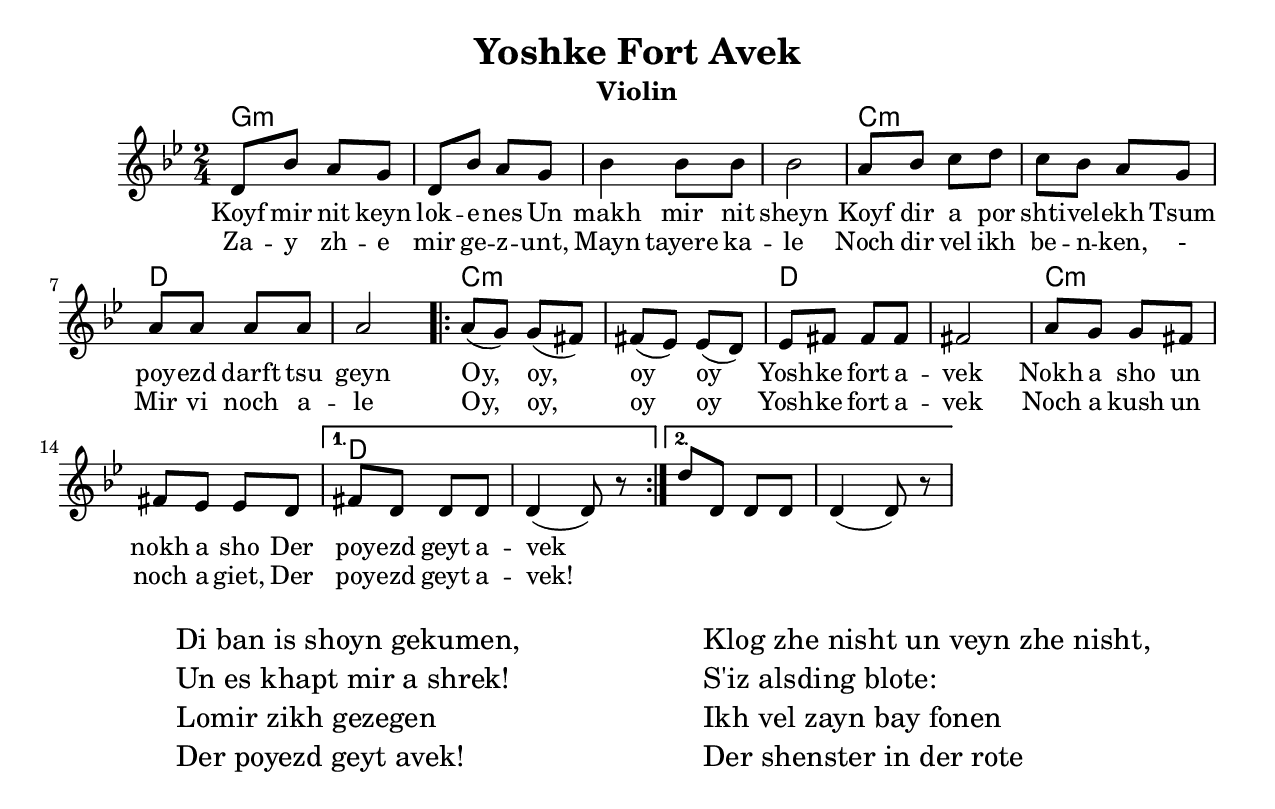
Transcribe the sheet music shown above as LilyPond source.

\version "2.18.0"
\include "english.ly"
\paper{
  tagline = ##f
  print-all-headers = ##t
  #(set-paper-size "letter")
}
date = #(strftime "%d-%m-%Y" (localtime (current-time)))

%\markup{ \italic{ " Updated " \date  }  }

%\markup{ Got something to say? }

global = {
  \clef treble
  \key a \minor
  \time 2/4
  \set Score.markFormatter = #format-mark-box-alphabet
}

%#################################### Melody ########################
melody = \transpose e d \relative c' {
  \global
  %\partial 16*3 a16 d f   %lead in notes
  e8 c' b a
  e8 c' b a
  c4 c8 c
  c2

  b8 c d e
  d8 c b a
  b8 b b b
  b2

  \repeat volta 2 {
    b8(a) a (gs)
    gs8(f) f(e)
    f8 gs gs gs
    gs2
    b8 a a gs
    gs8 f f e
  }
  \alternative {
    {
      gs8 e e e
      e4(e8) r
    }
    {
      e'8 e,e e
      e4 (e8)r
    }
  }



}
%################################# Lyrics #####################
\addlyrics{

  Koyf mir nit keyn lok -- e -- nes
  Un makh mir nit sheyn
  Koyf dir a por shti -- vel -- ekh
  Tsum poy -- ezd darft tsu geyn

  Oy, oy, oy oy
  Yosh  -- ke fort a  -- vek
  Nokh a sho un nokh a sho
  Der poy -- ezd geyt a -- vek
}
\addlyrics {
  Za -- y zh -- e mir ge -- z -- unt,
  Mayn tayere ka -- le
  Noch dir vel ikh be -- n -- ken,
  - Mir vi noch  2 a -- le

  Oy, oy, oy oy
  Yosh  -- ke fort a  -- vek
  Noch a kush un noch a giet,
  Der poy -- ezd geyt a -- vek!

}





%################################# Chords #######################
harmonies = \transpose e d \chordmode {
  a2*4:m
  d2*2:m
  e2*2
  %b
  d2*2:m
  e2*2
  d2*2:m
  e1*4
}

\score {
  <<
    \new ChordNames {
      \set chordChanges = ##f
      #(set-paper-size "letter")
      #(set-paper-size "letter")
      \harmonies
    }
    \new Staff
    \melody
  >>
  \header{
    title= "Yoshke Fort Avek"
    subtitle=""
    composer= ""
    instrument = "Violin"
    arranger= ""
  }
  \midi{\tempo 4 = 120}
  \layout{indent = 1.0\cm}
}

% more verses:
%\markup{}
\markup {
  \fontsize #2
  \fill-line {
    \hspace #0.1 % distance from left margin
    \column {
      \line {
        ""
        \column {
          "\n"
          "Di ban is shoyn gekumen,"
          "Un es khapt mir a shrek!"
          "Lomir zikh gezegen"
          "Der poyezd geyt avek!"

        }
      }
      \hspace #0.2 % vertical distance between verses
      \line {
        ""
        \column {
          ""
        }
      }
    }
    \hspace #0.1  % horiz. distance between columns
    \column {
      \line {
        ""
        \column {
          "\n"
          "Klog zhe nisht un veyn zhe nisht,"
          "S'iz alsding blote:"
          "Ikh vel zayn bay fonen"
          "Der shenster in der rote"
        }
      }
      \hspace #0.2 % distance between verses
      \line {
        ""
        \column {
          ""
        }
      }
    }
    \hspace #0.1 % distance to right margin
  }
}
